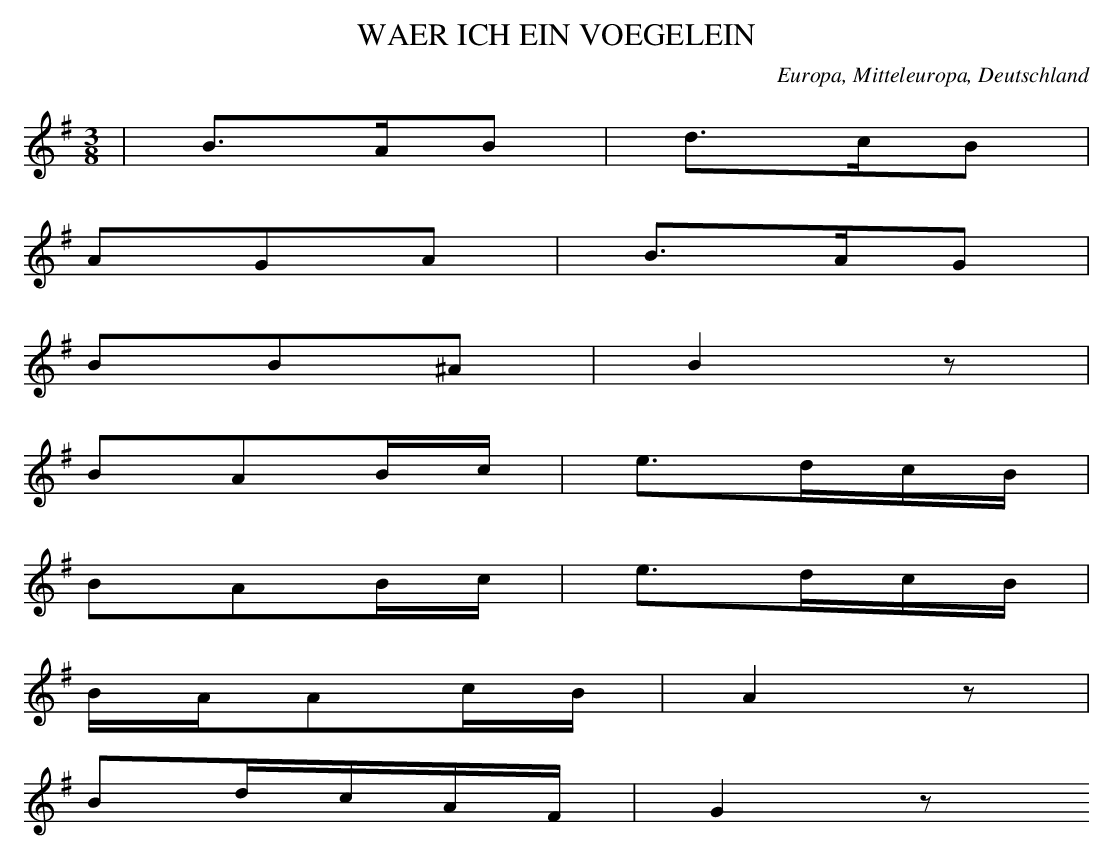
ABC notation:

X:1
T: WAER ICH EIN VOEGELEIN
O: Europa, Mitteleuropa, Deutschland
M: 3/8
L: 1/16
K: G
 | B3AB2 | d3cB2 |
A2G2A2 | B3AG2 |
B2B2^A2 | B4z2 |
B2A2Bc | e3dcB |
B2A2Bc | e3dcB |
BAA2cB | A4z2 |
B2dcAF | G4z2
